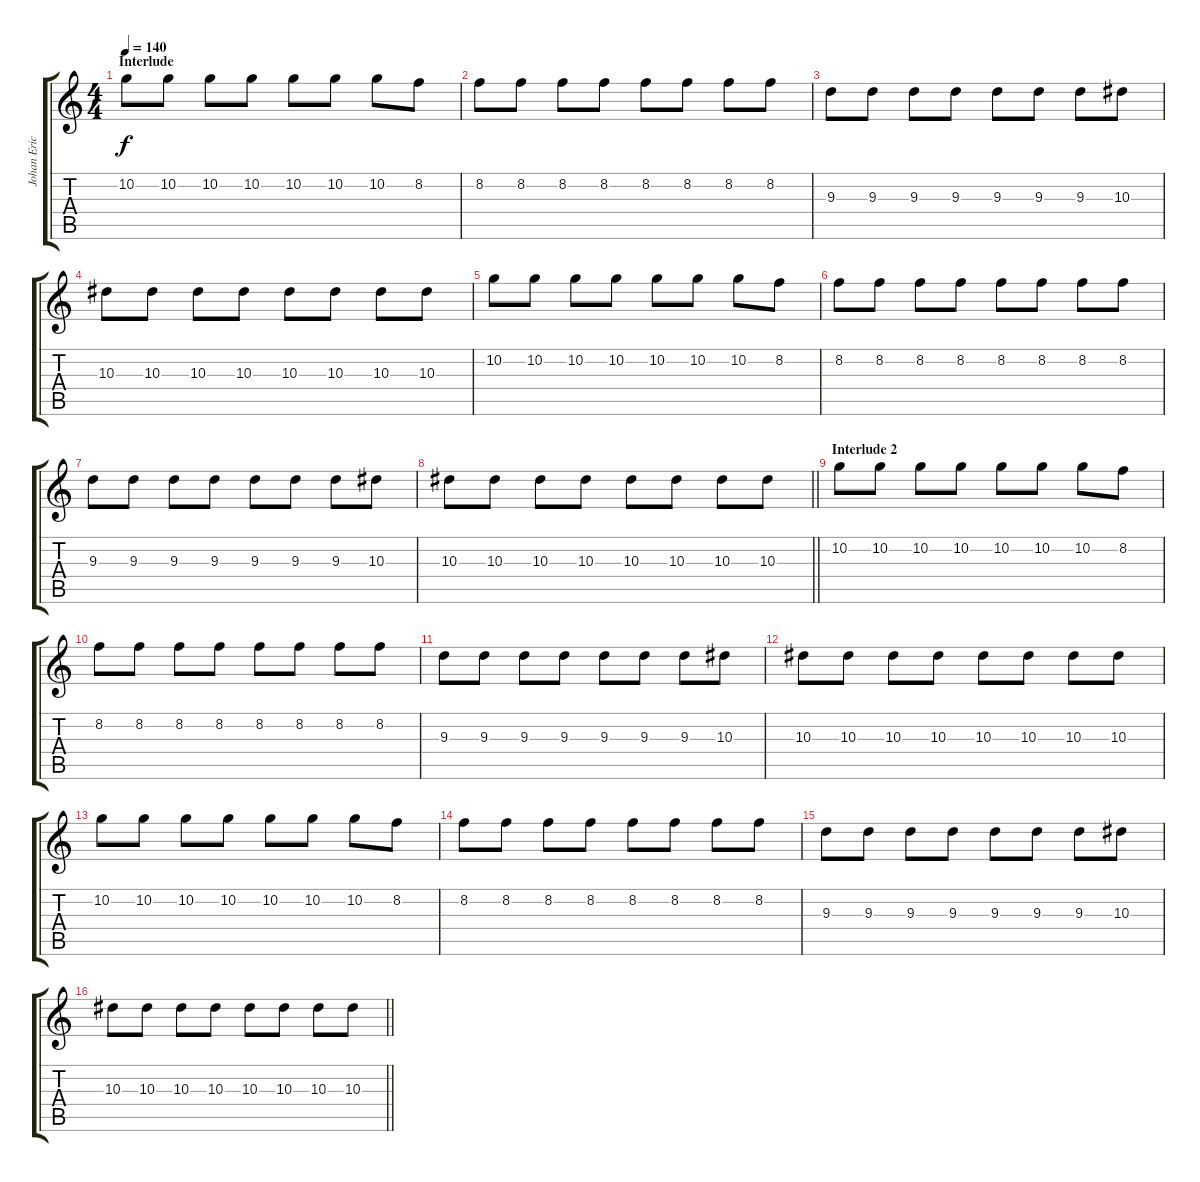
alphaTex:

\track ("Johan Ericson " "Johan Eric") {instrument distortionguitar}
\staff {score tabs}
\tuning (D4 A3 F3 C3 G2 C2) {hide}
\ts (4 4)
\section ("" "Interlude")
\tempo 140
\clef g2
\ks c
10.2.8{dy f} 10.2.8 10.2.8 10.2.8 10.2.8 10.2.8 10.2.8 8.2.8 |
8.2.8 8.2.8 8.2.8 8.2.8 8.2.8 8.2.8 8.2.8 8.2.8 |
9.3.8 9.3.8 9.3.8 9.3.8 9.3.8 9.3.8 9.3.8 10.3.8 |
10.3.8 10.3.8 10.3.8 10.3.8 10.3.8 10.3.8 10.3.8 10.3.8 |
10.2.8 10.2.8 10.2.8 10.2.8 10.2.8 10.2.8 10.2.8 8.2.8 |
8.2.8 8.2.8 8.2.8 8.2.8 8.2.8 8.2.8 8.2.8 8.2.8 |
9.3.8 9.3.8 9.3.8 9.3.8 9.3.8 9.3.8 9.3.8 10.3.8 |
\barLineRight lightlight
10.3.8 10.3.8 10.3.8 10.3.8 10.3.8 10.3.8 10.3.8 10.3.8 |
\section ("" "Interlude 2")
10.2.8 10.2.8 10.2.8 10.2.8 10.2.8 10.2.8 10.2.8 8.2.8 |
8.2.8 8.2.8 8.2.8 8.2.8 8.2.8 8.2.8 8.2.8 8.2.8 |
9.3.8 9.3.8 9.3.8 9.3.8 9.3.8 9.3.8 9.3.8 10.3.8 |
10.3.8 10.3.8 10.3.8 10.3.8 10.3.8 10.3.8 10.3.8 10.3.8 |
10.2.8 10.2.8 10.2.8 10.2.8 10.2.8 10.2.8 10.2.8 8.2.8 |
8.2.8 8.2.8 8.2.8 8.2.8 8.2.8 8.2.8 8.2.8 8.2.8 |
9.3.8 9.3.8 9.3.8 9.3.8 9.3.8 9.3.8 9.3.8 10.3.8 |
\barLineRight lightlight
10.3.8 10.3.8 10.3.8 10.3.8 10.3.8 10.3.8 10.3.8 10.3.8
